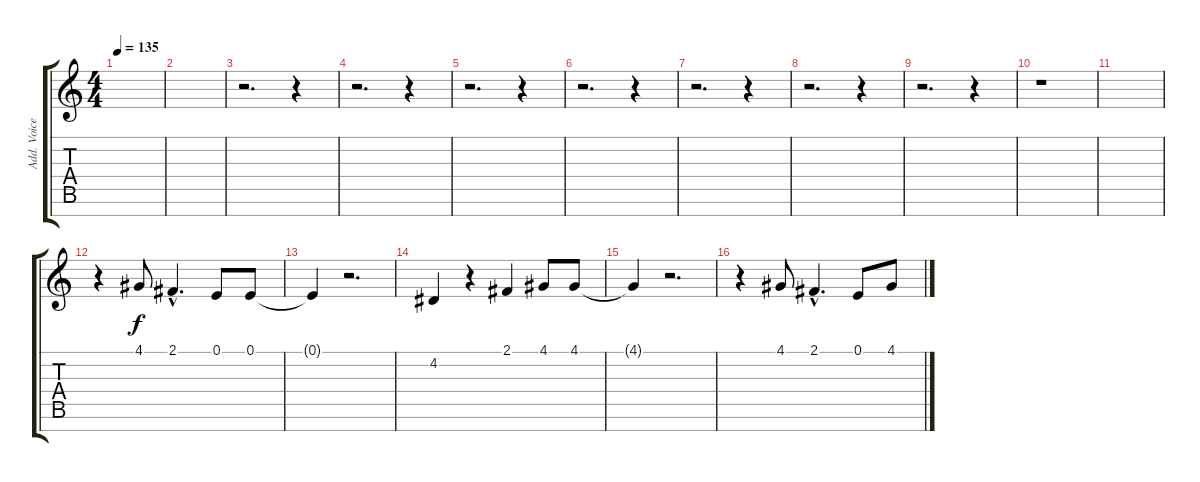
\track ("Add. Voice" "Add. Voice") {instrument clarinet}
\staff {score tabs}
\tuning (E4 B3 G3 D3 A2 E2 B1) {hide}
\ts (4 4)
\tempo 135
\clef g2
\ks c
|
|
r.2{d} r.4 |
r.2{d} r.4 |
r.2{d} r.4 |
r.2{d} r.4 |
r.2{d} r.4 |
r.2{d} r.4 |
r.2{d} r.4 |
r.1 |
|
r.4 4.1.8 2.1{hac}.4{d} 0.1.8 0.1.8 |
0.1{t}.4 r.2{d} |
4.2.4 r.4 2.1.4 4.1.8 4.1.8 |
4.1{t}.4 r.2{d} |
r.4 4.1.8 2.1{hac}.4{d} 0.1.8 4.1.8
